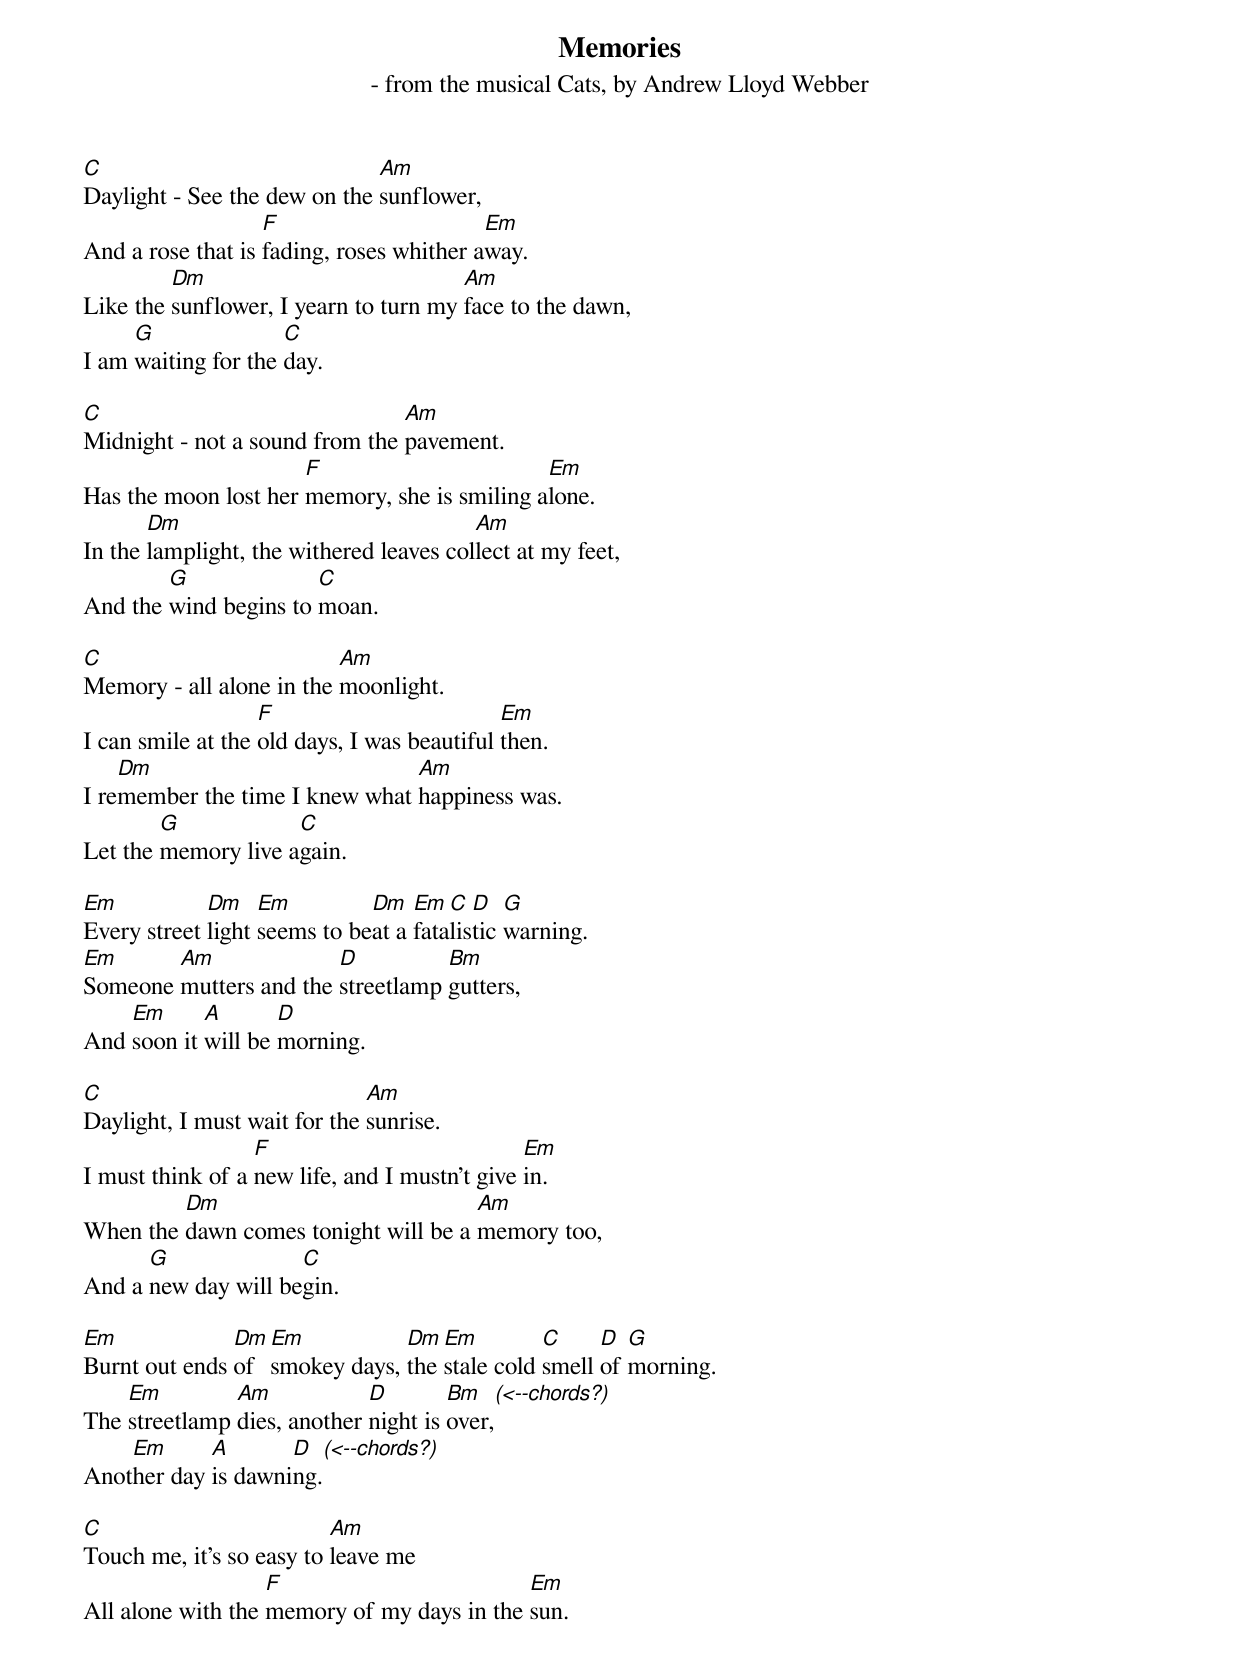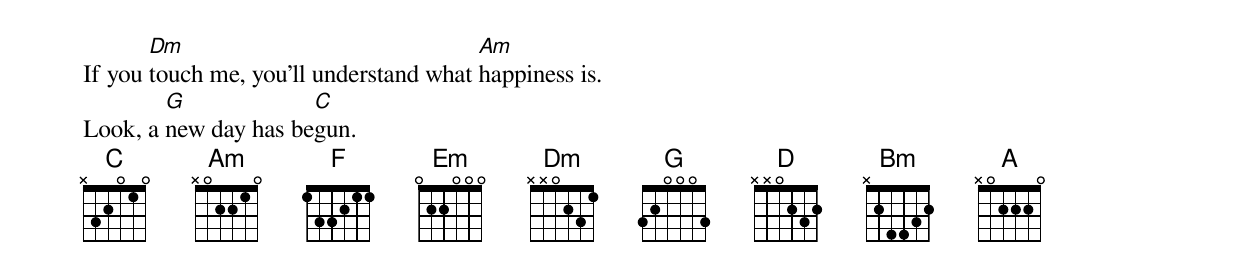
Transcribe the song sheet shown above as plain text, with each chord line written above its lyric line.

Memories
 - from the musical Cats, by Andrew Lloyd Webber

C                             Am
Daylight - See the dew on the sunflower,
                   F                      Em
And a rose that is fading, roses whither away.
         Dm                            Am
Like the sunflower, I yearn to turn my face to the dawn,
     G               C
I am waiting for the day.

C                               Am
Midnight - not a sound from the pavement.
                      F                       Em
Has the moon lost her memory, she is smiling alone.
       Dm                                Am
In the lamplight, the withered leaves collect at my feet,
        G              C
And the wind begins to moan.

C                         Am
Memory - all alone in the moonlight.
                   F                         Em
I can smile at the old days, I was beautiful then.
    Dm                          Am
I remember the time I knew what happiness was.
        G            C
Let the memory live again.

Em           Dm    Em         Dm   Em  C  D   G
Every street light seems to beat a fatalistic warning.
Em      Am              D          Bm
Someone mutters and the streetlamp gutters,
    Em      A       D
And soon it will be morning.

C                             Am
Daylight, I must wait for the sunrise.
                  F                            Em
I must think of a new life, and I mustn't give in.
         Dm                           Am
When the dawn comes tonight will be a memory too,
      G              C
And a new day will begin.

Em             Dm Em           Dm  Em         C     D  G
Burnt out ends of smokey days, the stale cold smell of morning.
    Em         Am            D        Bm                        (<--chords?)
The streetlamp dies, another night is over,
    Em      A       D                                           (<--chords?)
Another day is dawning.

C                         Am
Touch me, it's so easy to leave me
                   F                        Em
All alone with the memory of my days in the sun.
       Dm                               Am
If you touch me, you'll understand what happiness is.
        G             C
Look, a new day has begun.
